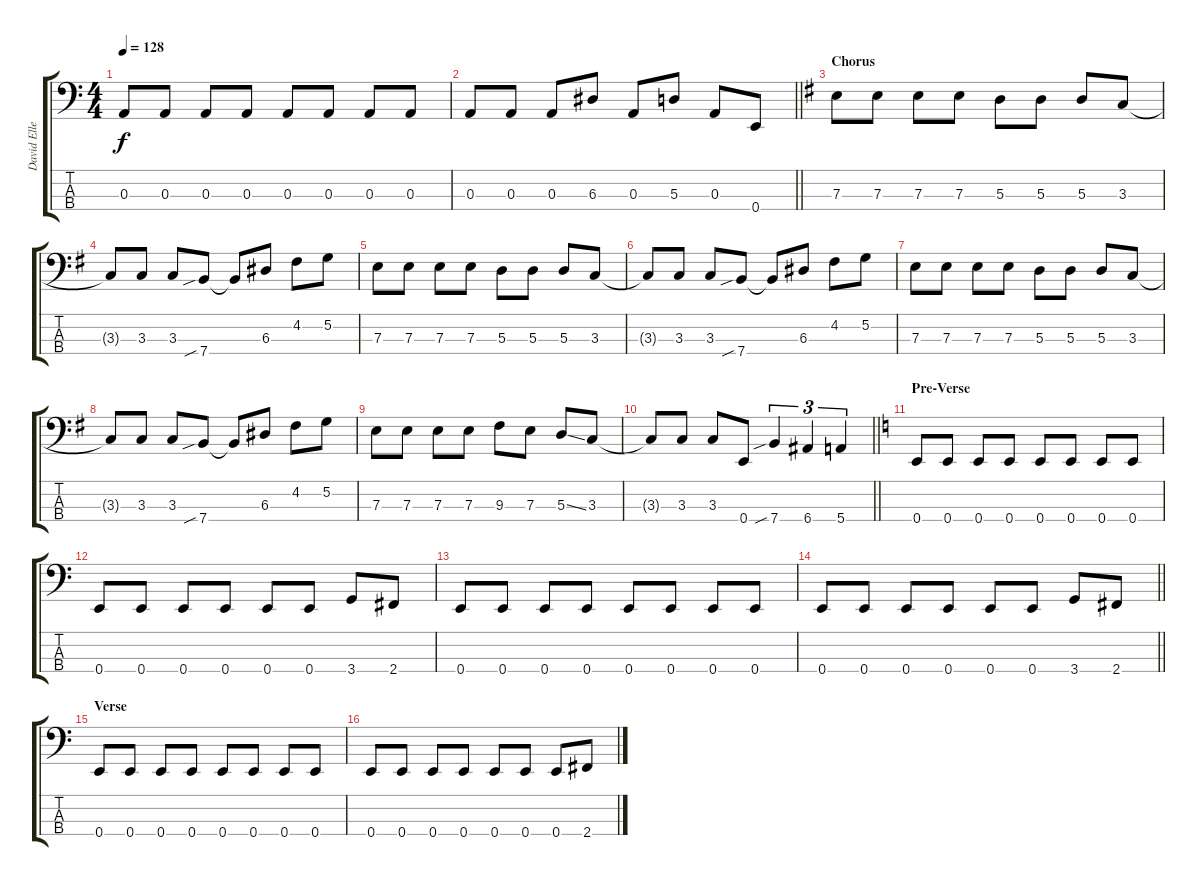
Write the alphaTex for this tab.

\track ("David Ellefson" "David Elle") {instrument electricbasspick}
\staff {score tabs}
\tuning (G2 D2 A1 E1) {hide}
\ts (4 4)
\tempo 128
\clef f4
\ks c
0.3.8{dy f} 0.3.8 0.3.8 0.3.8 0.3.8 0.3.8 0.3.8 0.3.8 |
\barLineRight lightlight
0.3.8 0.3.8 0.3.8 6.3.8 0.3.8 5.3.8 0.3.8 0.4.8 |
\section ("" "Chorus")
\ks g
7.3.8 7.3.8 7.3.8 7.3.8 5.3.8 5.3.8 5.3.8 3.3.8 |
3.3{t}.8 3.3.8 3.3.8 7.4{sib}.8 7.4{t}.8 6.3.8 4.2.8 5.2.8 |
7.3.8 7.3.8 7.3.8 7.3.8 5.3.8 5.3.8 5.3.8 3.3.8 |
3.3{t}.8 3.3.8 3.3.8 7.4{sib}.8 7.4{t}.8 6.3.8 4.2.8 5.2.8 |
7.3.8 7.3.8 7.3.8 7.3.8 5.3.8 5.3.8 5.3.8 3.3.8 |
3.3{t}.8 3.3.8 3.3.8 7.4{sib}.8 7.4{t}.8 6.3.8 4.2.8 5.2.8 |
7.3.8 7.3.8 7.3.8 7.3.8 9.3.8 7.3.8 5.3{ss}.8 3.3.8 |
\barLineRight lightlight
3.3{t}.8 3.3.8 3.3.8 0.4.8 7.4{sib}.4{tu (3 2)} 6.4.4{tu (3 2)} 5.4.4{tu (3 2)} |
\section ("" "Pre-Verse")
\ks c
0.4.8 0.4.8 0.4.8 0.4.8 0.4.8 0.4.8 0.4.8 0.4.8 |
0.4.8 0.4.8 0.4.8 0.4.8 0.4.8 0.4.8 3.4.8 2.4.8 |
0.4.8 0.4.8 0.4.8 0.4.8 0.4.8 0.4.8 0.4.8 0.4.8 |
\barLineRight lightlight
0.4.8 0.4.8 0.4.8 0.4.8 0.4.8 0.4.8 3.4.8 2.4.8 |
\section ("" "Verse")
0.4.8 0.4.8 0.4.8 0.4.8 0.4.8 0.4.8 0.4.8 0.4.8 |
0.4.8 0.4.8 0.4.8 0.4.8 0.4.8 0.4.8 0.4.8 2.4.8
